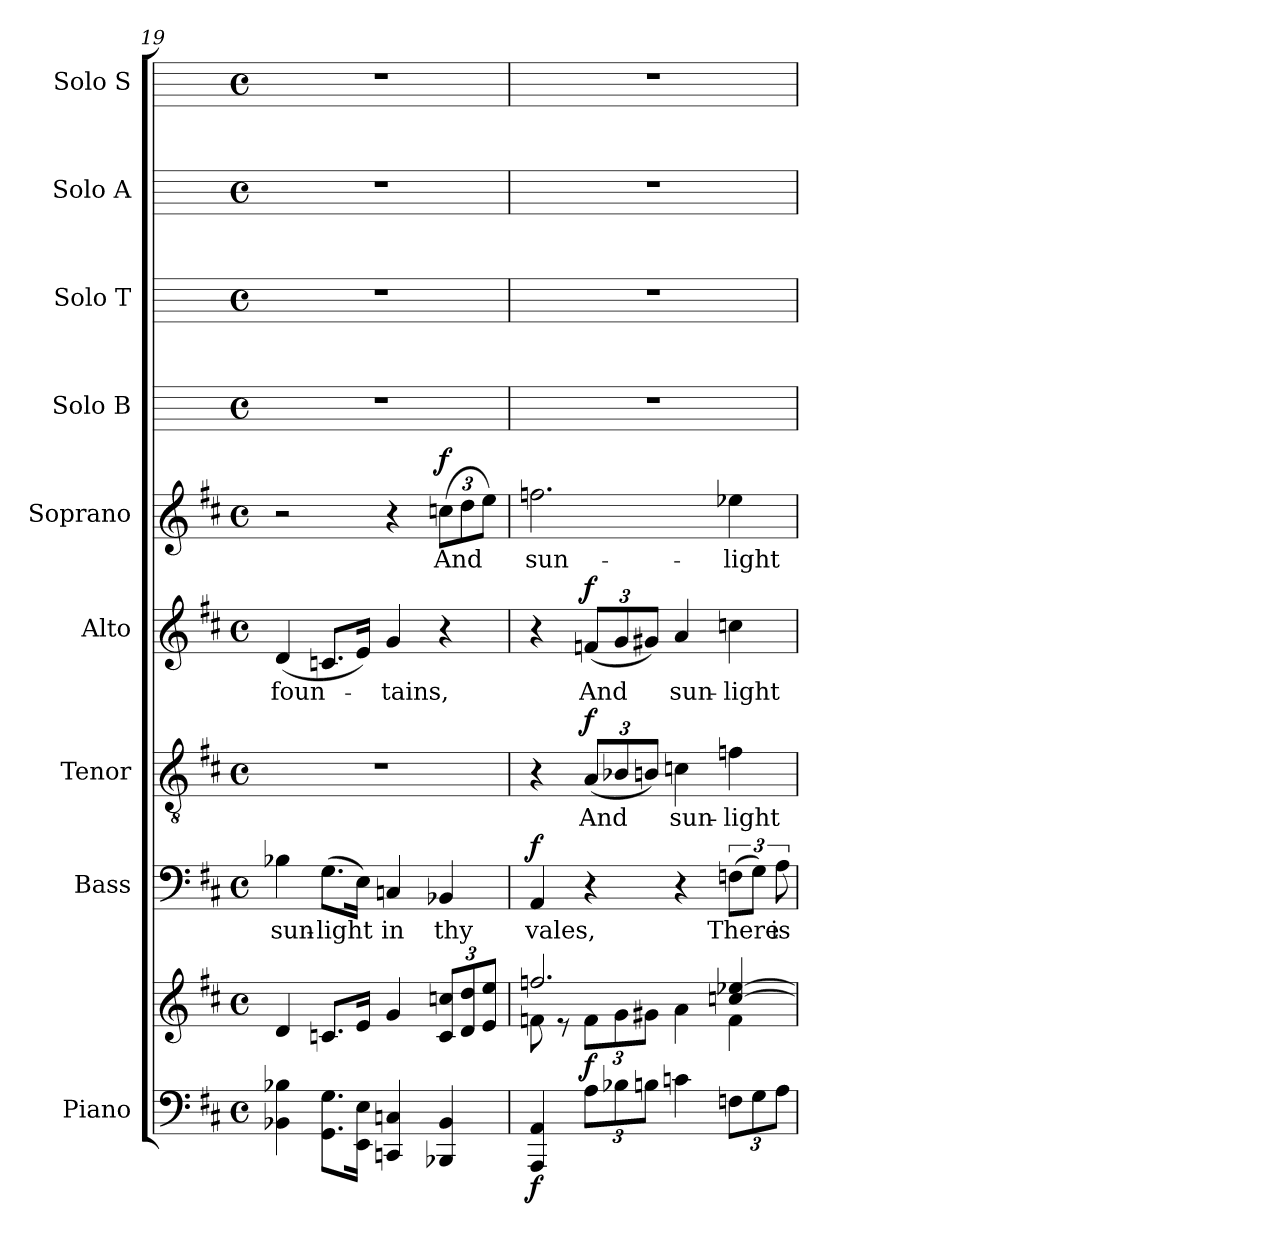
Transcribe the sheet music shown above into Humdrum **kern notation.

**kern	**kern	**dynam	**kern	**text	**dynam	**kern	**text	**dynam	**kern	**text	**dynam	**kern	**text	**dynam	**kern	**kern	**kern	**kern
*part9	*part9	*part9	*part8	*part8	*part8	*part7	*part7	*part7	*part6	*part6	*part6	*part5	*part5	*part5	*part4	*part3	*part2	*part1
*staff10	*staff9	*staff9/10	*staff8	*staff8	*staff8	*staff7	*staff7	*staff7	*staff6	*staff6	*staff6	*staff5	*staff5	*staff5	*staff4	*staff3	*staff2	*staff1
*I"Piano	*	*	*I"Bass	*	*	*I"Tenor	*	*	*I"Alto	*	*	*I"Soprano	*	*	*I"Solo B	*I"Solo T	*I"Solo A	*I"Solo S
*I'Piano	*	*	*I'Bass	*	*	*I'Tenor	*	*	*I'Alto	*	*	*I'Soprano	*	*	*I'Solo B	*I'Solo T	*I'Solo A	*I'Solo S
*clefF4	*clefG2	*	*clefF4	*	*	*clefGv2	*	*	*clefG2	*	*	*clefG2	*	*	*	*	*	*
*k[f#c#]	*k[f#c#]	*	*k[f#c#]	*	*	*k[f#c#]	*	*	*k[f#c#]	*	*	*k[f#c#]	*	*	*	*	*	*
*D:	*D:	*	*D:	*	*	*D:	*	*	*D:	*	*	*D:	*	*	*	*	*	*
*M4/4	*M4/4	*	*M4/4	*	*	*M4/4	*	*	*M4/4	*	*	*M4/4	*	*	*M4/4	*M4/4	*M4/4	*M4/4
*met(c)	*met(c)	*	*met(c)	*	*	*met(c)	*	*	*met(c)	*	*	*met(c)	*	*	*met(c)	*met(c)	*met(c)	*met(c)
=19	=19	=19	=19	=19	=19	=19	=19	=19	=19	=19	=19	=19	=19	=19	=19	=19	=19	=19
*^	*^	*	*	*	*	*	*	*	*	*	*	*	*	*	*	*	*	*
!	!	!	!	!	!	!LO:LY:b	!	!	!	!	!	!LO:LY:b	!	!	!	!	!	!	!	!
2ryy	4BB-X\ 4B-X\	4d	1ryy	.	4B-X	sun-	.	1r	.	.	(<4d	foun-	.	2r	.	.	1r	1r	1r	1r
!	!	!	!	!	!	!LO:LY:b	!	!	!	!	!	!	!	!	!	!	!	!	!	!
.	8.GG\ 8.G\L	8.cnL	.	.	(>8.GL	-light	.	.	.	.	8.cnL	.	.	.	.	.	.	.	.	.
.	16EE\ 16E\J	16eJ	.	.	16EJ)	.	.	.	.	.	16eJ)	.	.	.	.	.	.	.	.	.
!	!	!	!	!	!	!LO:LY:b	!	!	!	!	!	!LO:LY:b	!	!	!	!	!	!	!	!
8.ryy	4CCn/ 4Cn/	4g	.	.	4Cn	in	.	.	.	.	4g	tains,	.	4r	.	.	.	.	.	.
4ryy	.	.	.	.	.	.	.	.	.	.	.	.	.	.	.	.	.	.	.	.
!	!	!	!	!	!	!LO:LY:b	!	!	!	!	!	!	!	!	!LO:LY:b	!LO:DY:b	!	!	!	!
.	4BBB-X/ 4BB-/	12c 12ccnL	.	.	4BB-X	thy	.	.	.	.	4r	.	.	(>12ccnL	And	f	.	.	.	.
.	.	12d 12dd	.	.	.	.	.	.	.	.	.	.	.	12dd	.	.	.	.	.	.
.	.	12e 12eeJ	.	.	.	.	.	.	.	.	.	.	.	12eeJ)	.	.	.	.	.	.
16ryy	.	.	.	.	.	.	.	.	.	.	.	.	.	.	.	.	.	.	.	.
=20	=20	=20	=20	=20	=20	=20	=20	=20	=20	=20	=20	=20	=20	=20	=20	=20	=20	=20	=20	=20
!	!	!	!	!LO:DY:b=2	!	!LO:LY:b	!LO:DY:b	!	!	!	!	!	!	!	!LO:LY:b	!	!	!	!	!
4AAA/ 4AA/	4ryy	2.ffn/	8fn\	f	4AA	vales,	f	4r	.	.	4r	.	.	2.ffn	sun-	.	1r	1r	1r	1r
.	.	.	8r	.	.	.	.	.	.	.	.	.	.	.	.	.	.	.	.	.
!	!	!	!	!LO:DY:b	!	!	!	!	!LO:LY:b	!LO:DY:b	!	!LO:LY:b	!LO:DY:b	!	!	!	!	!	!	!
3ryy	12A\L	.	12f\L	f	4r	.	.	(<12AL	And	f	(<12fnL	And	f	.	.	.	.	.	.	.
.	12B-X\	.	12g\	.	.	.	.	12B-X	.	.	12g	.	.	.	.	.	.	.	.	.
.	12Bn\J	.	12g#X\J	.	.	.	.	12BnJ)	.	.	12g#XJ)	.	.	.	.	.	.	.	.	.
!	!	!	!	!	!	!	!	!	!LO:LY:b	!	!	!LO:LY:b	!	!	!	!	!	!	!	!
.	4cn\	.	4a\	.	4r	.	.	4cn	sun-	.	4a	sun-	.	.	.	.	.	.	.	.
12%5ryy	.	.	.	.	.	.	.	.	.	.	.	.	.	.	.	.	.	.	.	.
!	!	!	!	!	!	!LO:LY:b	!	!	!LO:LY:b	!	!	!LO:LY:b	!	!	!LO:LY:b	!	!	!	!	!
.	12Fn\L	[4ccn/ [4ee-X/	4f\	.	(>12FnL	There	.	4fn	-light	.	4ccn	-light	.	4ee-X	-light	.	.	.	.	.
.	12G\	.	.	.	12GJ)	.	.	.	.	.	.	.	.	.	.	.	.	.	.	.
!	!	!	!	!	!	!LO:LY:b	!	!	!	!	!	!	!	!	!	!	!	!	!	!
.	12A\J	.	.	.	12A	is	.	.	.	.	.	.	.	.	.	.	.	.	.	.
*v	*v	*	*	*	*	*	*	*	*	*	*	*	*	*	*	*	*	*	*	*
*	*v	*v	*	*	*	*	*	*	*	*	*	*	*	*	*	*	*	*	*
=	=	=	=	=	=	=	=	=	=	=	=	=	=	=	=	=	=	=
*-	*-	*-	*-	*-	*-	*-	*-	*-	*-	*-	*-	*-	*-	*-	*-	*-	*-	*-
